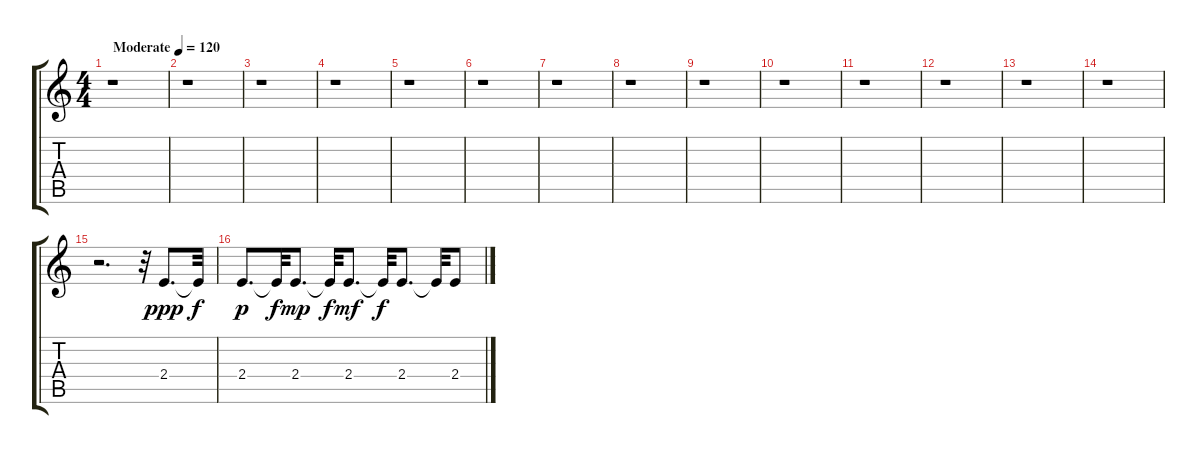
\track "" {instrument distortionguitar}
\staff {score tabs}
\tuning (E4 B3 G3 D3 A2 E2) {hide}
\ts (4 4)
\tempo (120 "Moderate")
\clef g2
\ks c
r.1{dy ppp instrument distortionguitar} |
r.1 |
r.1 |
r.1 |
r.1 |
r.1 |
r.1 |
r.1 |
r.1 |
r.1 |
r.1 |
r.1 |
r.1 |
r.1 |
r.2{d} r.32 2.4.8{d} 2.4{t}.32{dy f} |
2.4.8{d dy p} 2.4{t}.32{dy f} 2.4.8{d dy mp} 2.4{t}.32{dy f} 2.4.8{d dy mf} 2.4{t}.32{dy f} 2.4.8{d} 2.4{t}.32 2.4.8
